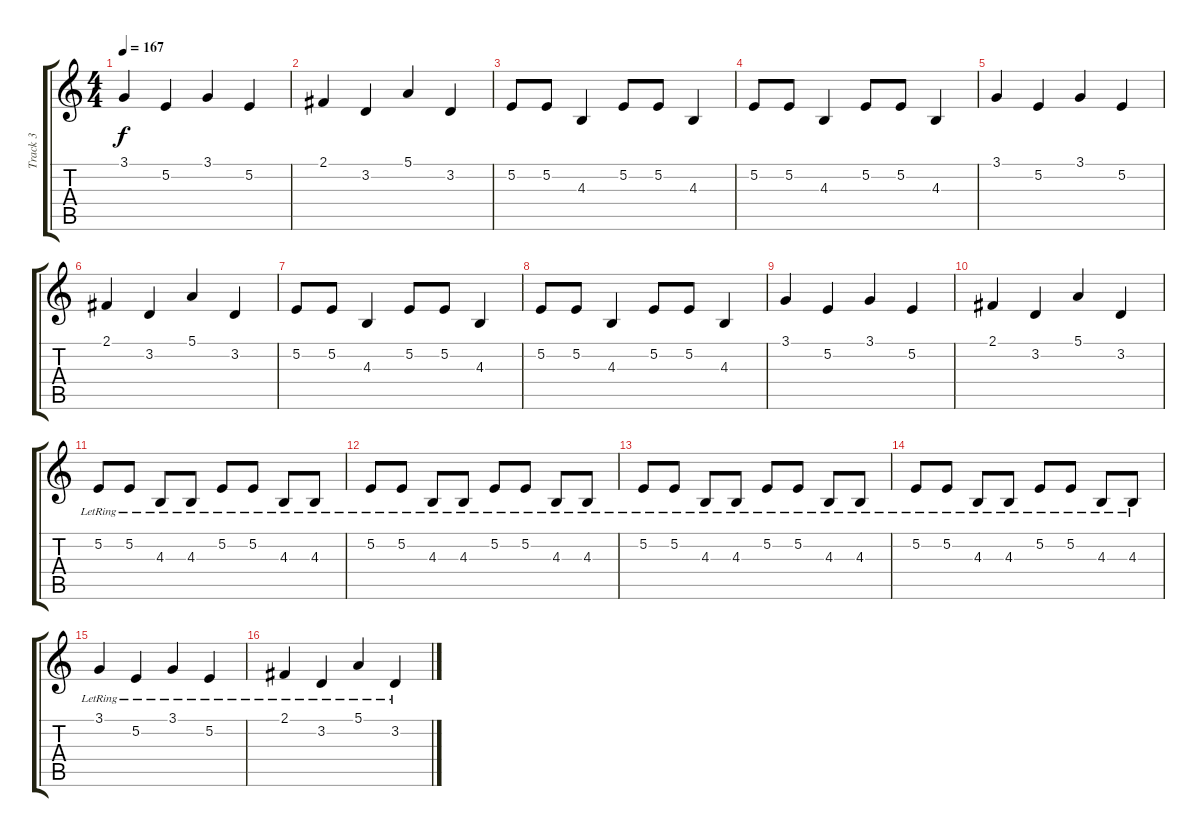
\track ("Track 3" "Track 3") {instrument acousticgrandpiano}
\staff {score tabs}
\tuning (E4 B3 G3 D3 A2 E2) {hide}
\ts (4 4)
\tempo 167
\clef g2
\ks c
3.1.4{dy f} 5.2.4 3.1.4 5.2.4 |
2.1.4 3.2.4 5.1.4 3.2.4 |
5.2.8 5.2.8 4.3.4 5.2.8 5.2.8 4.3.4 |
5.2.8 5.2.8 4.3.4 5.2.8 5.2.8 4.3.4 |
3.1.4 5.2.4 3.1.4 5.2.4 |
2.1.4 3.2.4 5.1.4 3.2.4 |
5.2.8 5.2.8 4.3.4 5.2.8 5.2.8 4.3.4 |
5.2.8 5.2.8 4.3.4 5.2.8 5.2.8 4.3.4 |
3.1.4 5.2.4 3.1.4 5.2.4 |
2.1.4 3.2.4 5.1.4 3.2.4 |
5.2{lr}.8 5.2{lr}.8 4.3{lr}.8 4.3{lr}.8 5.2{lr}.8 5.2{lr}.8 4.3{lr}.8 4.3{lr}.8 |
5.2{lr}.8 5.2{lr}.8 4.3{lr}.8 4.3{lr}.8 5.2{lr}.8 5.2{lr}.8 4.3{lr}.8 4.3{lr}.8 |
5.2{lr}.8 5.2{lr}.8 4.3{lr}.8 4.3{lr}.8 5.2{lr}.8 5.2{lr}.8 4.3{lr}.8 4.3{lr}.8 |
5.2{lr}.8 5.2{lr}.8 4.3{lr}.8 4.3{lr}.8 5.2{lr}.8 5.2{lr}.8 4.3{lr}.8 4.3{lr}.8 |
3.1{lr}.4 5.2{lr}.4 3.1{lr}.4 5.2{lr}.4 |
2.1{lr}.4 3.2{lr}.4 5.1{lr}.4 3.2{lr}.4
